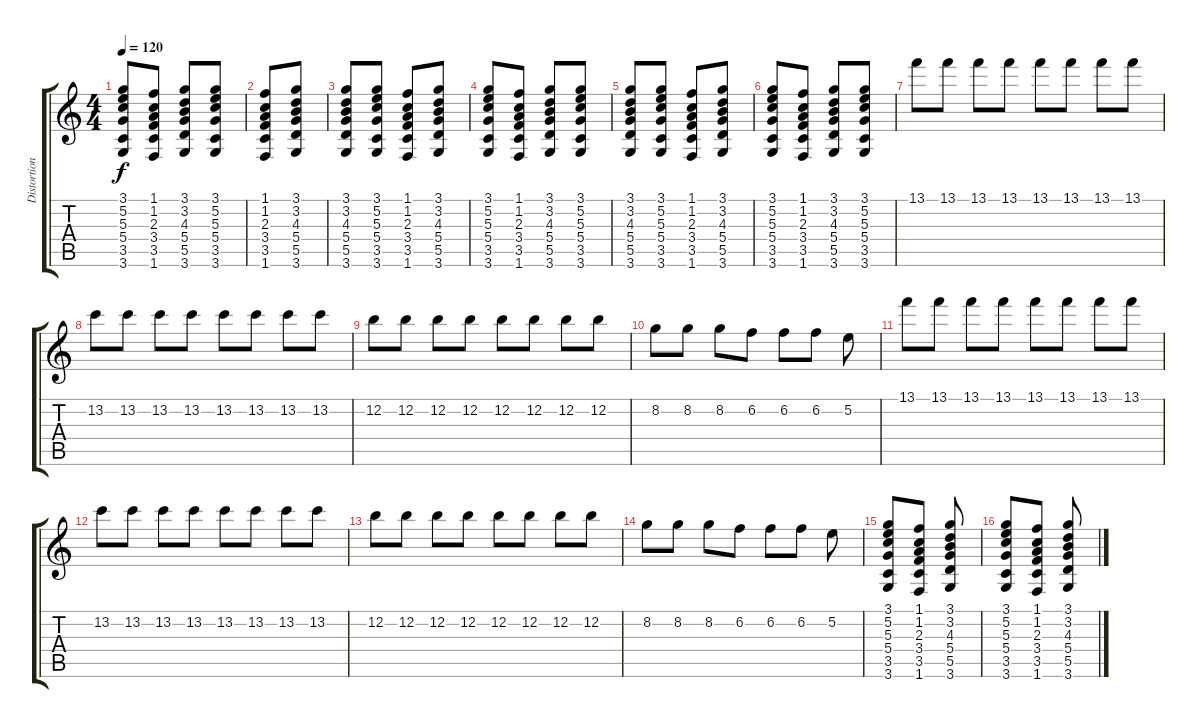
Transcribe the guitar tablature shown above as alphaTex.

\track ("Distortion Guitar" "Distortion") {instrument acousticguitarnylon}
\staff {score tabs}
\tuning (E4 B3 G3 D3 A2 E2) {hide}
\ts (4 4)
\tempo 120
\clef g2
\ks c
(3.1 5.2 5.3 5.4 3.5 3.6).8{dy f} (1.1 1.2 2.3 3.4 3.5 1.6).8 (3.1 3.2 4.3 5.4 5.5 3.6).8 (3.1 5.2 5.3 5.4 3.5 3.6).8 |
(1.1 1.2 2.3 3.4 3.5 1.6).8 (3.1 3.2 4.3 5.4 5.5 3.6).8 |
(3.1 3.2 4.3 5.4 5.5 3.6).8 (3.1 5.2 5.3 5.4 3.5 3.6).8 (1.1 1.2 2.3 3.4 3.5 1.6).8 (3.1 3.2 4.3 5.4 5.5 3.6).8 |
(3.1 5.2 5.3 5.4 3.5 3.6).8 (1.1 1.2 2.3 3.4 3.5 1.6).8 (3.1 3.2 4.3 5.4 5.5 3.6).8 (3.1 5.2 5.3 5.4 3.5 3.6).8 |
(3.1 3.2 4.3 5.4 5.5 3.6).8 (3.1 5.2 5.3 5.4 3.5 3.6).8 (1.1 1.2 2.3 3.4 3.5 1.6).8 (3.1 3.2 4.3 5.4 5.5 3.6).8 |
(3.1 5.2 5.3 5.4 3.5 3.6).8 (1.1 1.2 2.3 3.4 3.5 1.6).8 (3.1 3.2 4.3 5.4 5.5 3.6).8 (3.1 5.2 5.3 5.4 3.5 3.6).8 |
13.1.8 13.1.8 13.1.8 13.1.8 13.1.8 13.1.8 13.1.8 13.1.8 |
13.2.8 13.2.8 13.2.8 13.2.8 13.2.8 13.2.8 13.2.8 13.2.8 |
12.2.8 12.2.8 12.2.8 12.2.8 12.2.8 12.2.8 12.2.8 12.2.8 |
8.2.8 8.2.8 8.2.8 6.2.8 6.2.8 6.2.8 5.2.8 |
13.1.8 13.1.8 13.1.8 13.1.8 13.1.8 13.1.8 13.1.8 13.1.8 |
13.2.8 13.2.8 13.2.8 13.2.8 13.2.8 13.2.8 13.2.8 13.2.8 |
12.2.8 12.2.8 12.2.8 12.2.8 12.2.8 12.2.8 12.2.8 12.2.8 |
8.2.8 8.2.8 8.2.8 6.2.8 6.2.8 6.2.8 5.2.8 |
(3.1 5.2 5.3 5.4 3.5 3.6).8 (1.1 1.2 2.3 3.4 3.5 1.6).8 (3.1 3.2 4.3 5.4 5.5 3.6).8 |
(3.1 5.2 5.3 5.4 3.5 3.6).8 (1.1 1.2 2.3 3.4 3.5 1.6).8 (3.1 3.2 4.3 5.4 5.5 3.6).8
